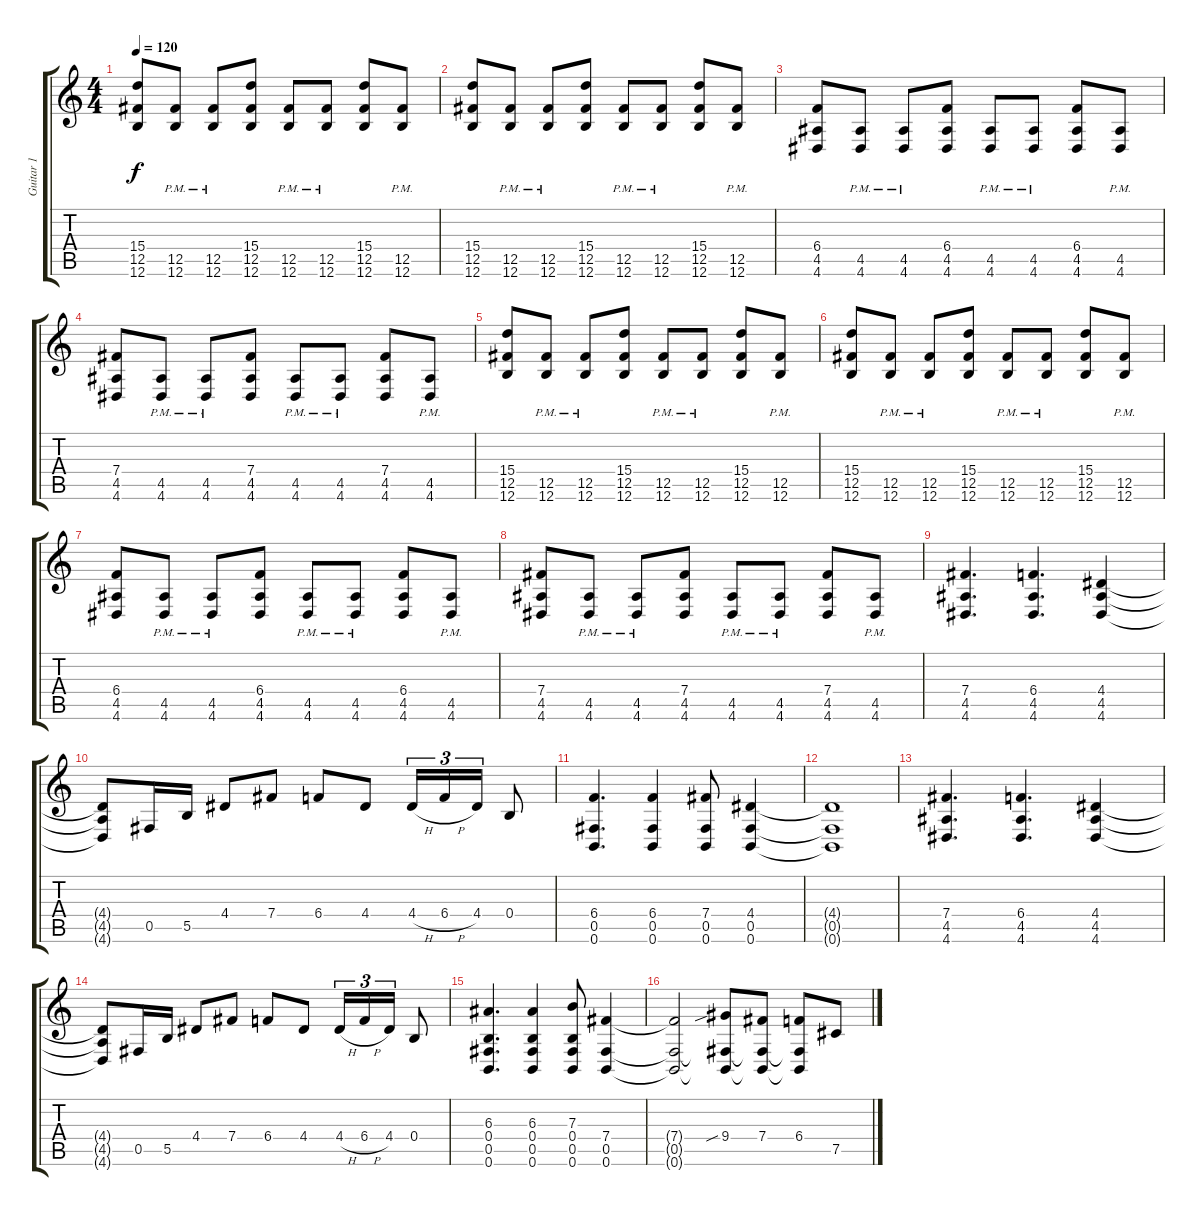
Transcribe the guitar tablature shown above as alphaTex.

\track ("Guitar 1" "Guitar 1") {instrument distortionguitar}
\staff {score tabs}
\tuning (Db4 Ab3 E3 B2 Gb2 B1) {hide}
\ts (4 4)
\tempo 120
\clef g2
\ks c
(15.4 12.5 12.6).8{dy f} (12.5{pm} 12.6{pm}).8 (12.5{pm} 12.6{pm}).8 (15.4 12.5 12.6).8 (12.5{pm} 12.6{pm}).8 (12.5{pm} 12.6{pm}).8 (15.4 12.5 12.6).8 (12.5{pm} 12.6{pm}).8 |
(15.4 12.5 12.6).8 (12.5{pm} 12.6{pm}).8 (12.5{pm} 12.6{pm}).8 (15.4 12.5 12.6).8 (12.5{pm} 12.6{pm}).8 (12.5{pm} 12.6{pm}).8 (15.4 12.5 12.6).8 (12.5{pm} 12.6{pm}).8 |
(6.4 4.5 4.6).8 (4.5{pm} 4.6{pm}).8 (4.5{pm} 4.6{pm}).8 (6.4 4.5 4.6).8 (4.5{pm} 4.6{pm}).8 (4.5{pm} 4.6{pm}).8 (6.4 4.5 4.6).8 (4.5{pm} 4.6{pm}).8 |
(7.4 4.5 4.6).8 (4.5{pm} 4.6{pm}).8 (4.5{pm} 4.6{pm}).8 (7.4 4.5 4.6).8 (4.5{pm} 4.6{pm}).8 (4.5{pm} 4.6{pm}).8 (7.4 4.5 4.6).8 (4.5{pm} 4.6{pm}).8 |
(15.4 12.5 12.6).8 (12.5{pm} 12.6{pm}).8 (12.5{pm} 12.6{pm}).8 (15.4 12.5 12.6).8 (12.5{pm} 12.6{pm}).8 (12.5{pm} 12.6{pm}).8 (15.4 12.5 12.6).8 (12.5{pm} 12.6{pm}).8 |
(15.4 12.5 12.6).8 (12.5{pm} 12.6{pm}).8 (12.5{pm} 12.6{pm}).8 (15.4 12.5 12.6).8 (12.5{pm} 12.6{pm}).8 (12.5{pm} 12.6{pm}).8 (15.4 12.5 12.6).8 (12.5{pm} 12.6{pm}).8 |
(6.4 4.5 4.6).8 (4.5{pm} 4.6{pm}).8 (4.5{pm} 4.6{pm}).8 (6.4 4.5 4.6).8 (4.5{pm} 4.6{pm}).8 (4.5{pm} 4.6{pm}).8 (6.4 4.5 4.6).8 (4.5{pm} 4.6{pm}).8 |
(7.4 4.5 4.6).8 (4.5{pm} 4.6{pm}).8 (4.5{pm} 4.6{pm}).8 (7.4 4.5 4.6).8 (4.5{pm} 4.6{pm}).8 (4.5{pm} 4.6{pm}).8 (7.4 4.5 4.6).8 (4.5{pm} 4.6{pm}).8 |
(7.4 4.5 4.6).4{d} (6.4 4.5 4.6).4{d} (4.4 4.5 4.6).4 |
(4.4{t} 4.5{t} 4.6{t}).8 0.5.16 5.5.16 4.4.8 7.4.8 6.4.8 4.4.8 4.4{h}.16{tu (3 2)} 6.4{h}.16{tu (3 2)} 4.4.16{tu (3 2)} 0.4.8 |
(6.4 0.5 0.6).4{d} (6.4 0.5 0.6).4 (7.4 0.5 0.6).8 (4.4 0.5 0.6).4 |
(4.4{t} 0.5{t} 0.6{t}).1 |
(7.4 4.5 4.6).4{d} (6.4 4.5 4.6).4{d} (4.4 4.5 4.6).4 |
(4.4{t} 4.5{t} 4.6{t}).8 0.5.16 5.5.16 4.4.8 7.4.8 6.4.8 4.4.8 4.4{h}.16{tu (3 2)} 6.4{h}.16{tu (3 2)} 4.4.16{tu (3 2)} 0.4.8 |
(6.3 0.4 0.5 0.6).4{d} (6.3 0.4 0.5 0.6).4 (7.3 0.4 0.5 0.6).8 (7.4 0.5 0.6).4 |
(7.4{t} 0.5{t} 0.6{t}).2 (9.4{sib} 0.5{t} 0.6{t}).8 (7.4 0.5{t} 0.6{t}).8 (6.4 0.5{t} 0.6{t}).8 7.5.8
